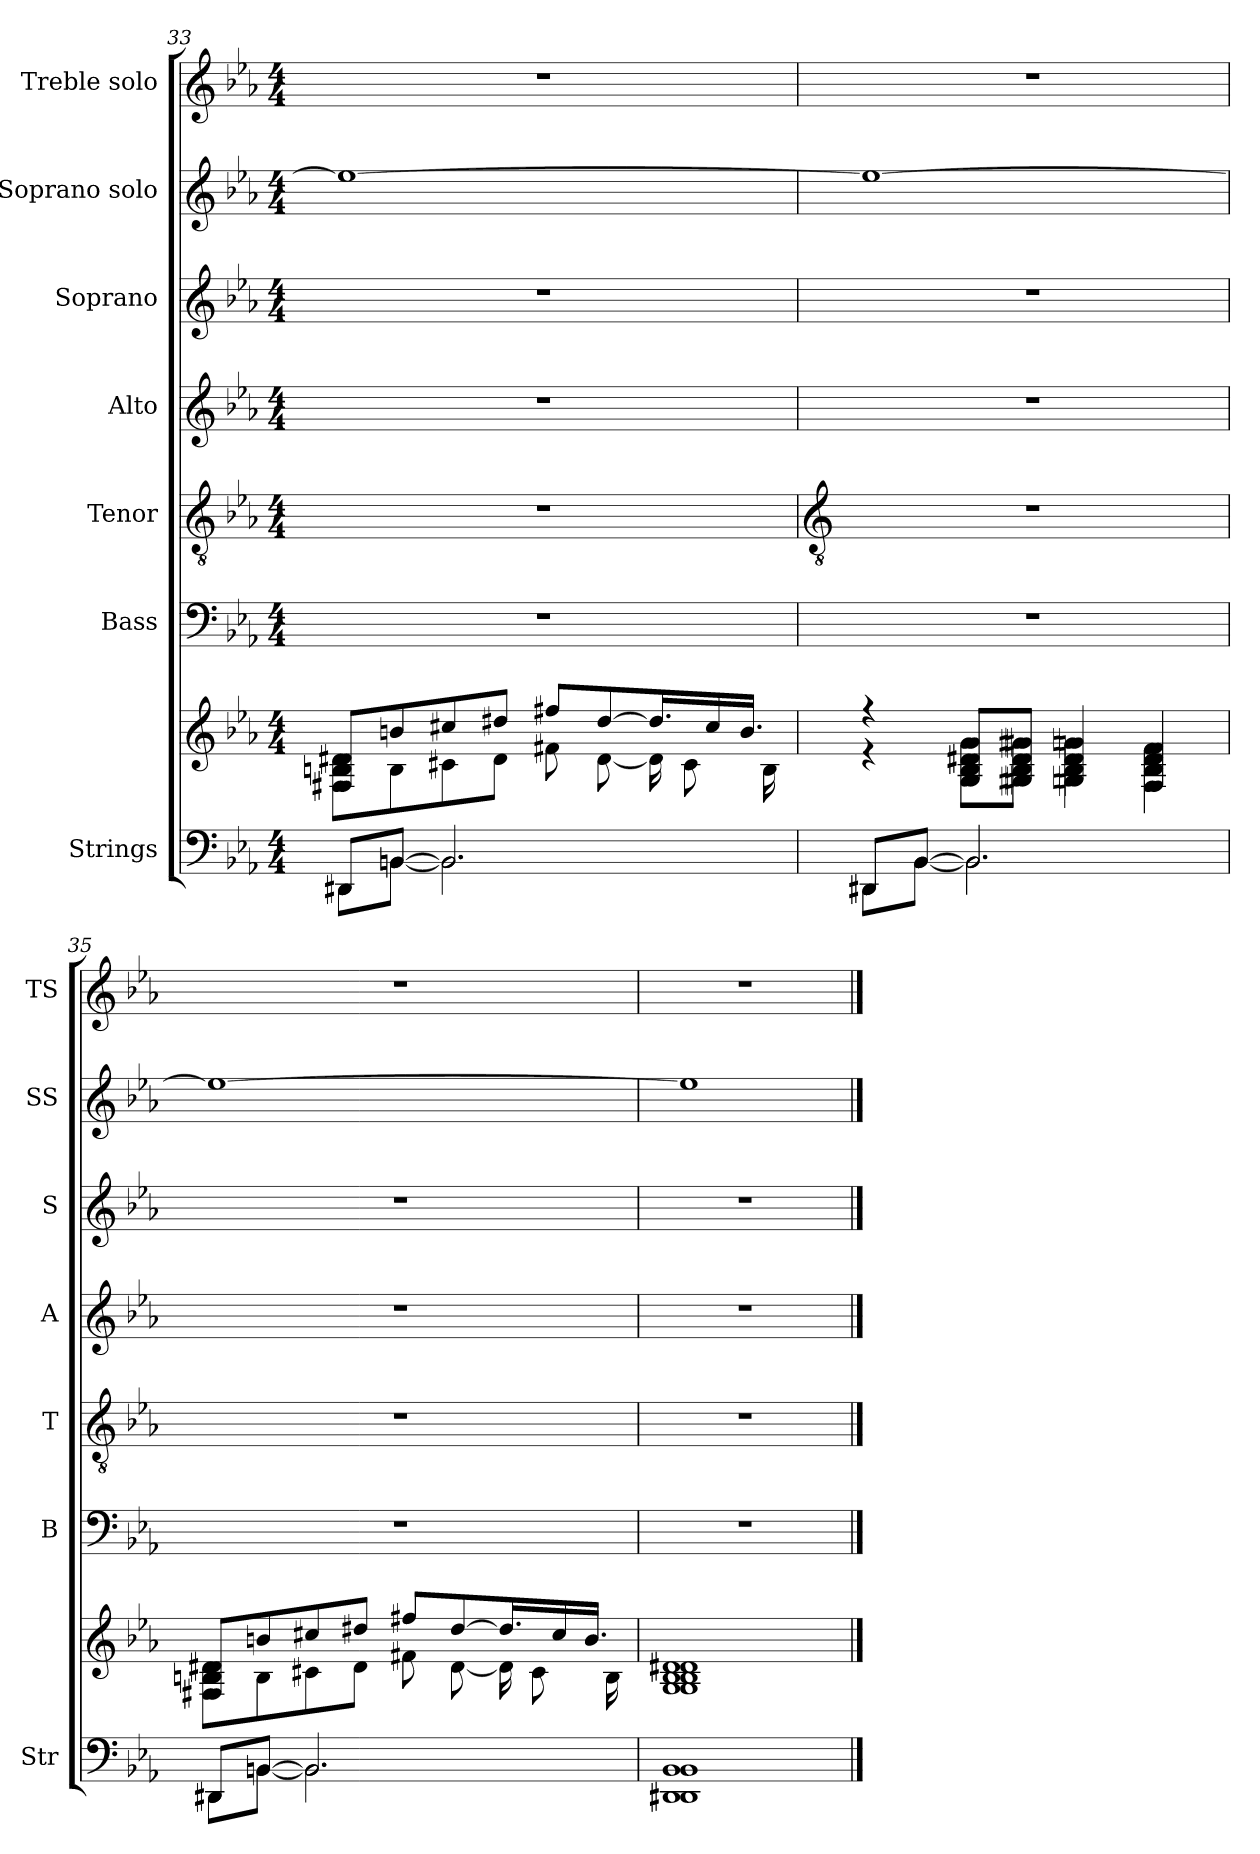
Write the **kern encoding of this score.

**kern	**kern	**kern	**kern	**kern	**kern	**kern	**kern
*part7	*part7	*part6	*part5	*part4	*part3	*part2	*part1
*staff8	*staff7	*staff6	*staff5	*staff4	*staff3	*staff2	*staff1
*I"Strings	*	*I"Bass	*I"Tenor	*I"Alto	*I"Soprano	*I"Soprano solo	*I"Treble solo
*I'Str	*	*I'B	*I'T	*I'A	*I'S	*I'SS	*I'TS
*clefF4	*clefG2	*clefF4	*clefGv2	*clefG2	*clefG2	*clefG2	*clefG2
*k[b-e-a-]	*k[b-e-a-]	*k[b-e-a-]	*k[b-e-a-]	*k[b-e-a-]	*k[b-e-a-]	*k[b-e-a-]	*k[b-e-a-]
*E-:	*E-:	*E-:	*E-:	*E-:	*E-:	*E-:	*E-:
*M4/4	*M4/4	*M4/4	*M4/4	*M4/4	*M4/4	*M4/4	*M4/4
=33	=33	=33	=33	=33	=33	=33	=33
*^	*^	*	*	*	*	*	*
8DD#X/L	8DD#X\L	8F#X/ 8Bn/ 8d#X/L	8F#X\ 8Bn\ 8d#X\L	1r	1r	1r	1r	1ee-_	1r
[8BBn/J	[8BBn\J	8bn/	8B\	.	.	.	.	.	.
2.BB/]	2.BB\]	8cc#X/	8c#X\	.	.	.	.	.	.
.	.	8dd#X/J	8d#\J	.	.	.	.	.	.
.	.	8ff#X/L	8f#X\L	.	.	.	.	.	.
.	.	[8dd#/	[8d#\	.	.	.	.	.	.
.	.	16.dd#/L]	16d#\L]	.	.	.	.	.	.
.	.	.	8c#\	.	.	.	.	.	.
.	.	16cc#/	.	.	.	.	.	.	.
.	.	16.b/JJ	.	.	.	.	.	.	.
.	.	.	16B\J	.	.	.	.	.	.
!!LO:LB:g=z
=34	=34	=34	=34	=34	=34	=34	=34	=34	=34
*	*	*	*	*	*clefGv2	*	*	*	*
8DD#X/L	8DD#X\L	4r	4r	1r	1r	1r	1r	1ee-_	1r
[8BB-/J	[8BB-\J	.	.	.	.	.	.	.	.
2.BB-/]	2.BB-\]	8G/ 8B-/ 8d#X/ 8g/L	8G\ 8B-\ 8d#X\ 8g\L	.	.	.	.	.	.
.	.	8G#X/ 8B-/ 8d#/ 8g#X/J	8G#X\ 8B-\ 8d#\ 8g#X\J	.	.	.	.	.	.
.	.	4Gn/ 4B-/ 4d#/ 4gn/	4Gn\ 4B-\ 4d#\ 4gn\	.	.	.	.	.	.
.	.	4F/ 4B-/ 4d#/ 4f/	4F\ 4B-\ 4d#\ 4f\	.	.	.	.	.	.
=35	=35	=35	=35	=35	=35	=35	=35	=35	=35
8DD#X/L	8DD#X\L	8F#X/ 8Bn/ 8d#X/L	8F#X\ 8Bn\ 8d#X\L	1r	1r	1r	1r	1ee-_	1r
[8BBn/J	[8BBn\J	8bn/	8B\	.	.	.	.	.	.
2.BB/]	2.BB\]	8cc#X/	8c#X\	.	.	.	.	.	.
.	.	8dd#X/J	8d#\J	.	.	.	.	.	.
.	.	8ff#X/L	8f#X\L	.	.	.	.	.	.
.	.	[8dd#/	[8d#\	.	.	.	.	.	.
.	.	16.dd#/L]	16d#\L]	.	.	.	.	.	.
.	.	.	8c#\	.	.	.	.	.	.
.	.	16cc#/	.	.	.	.	.	.	.
.	.	16.b/JJ	.	.	.	.	.	.	.
.	.	.	16B\J	.	.	.	.	.	.
=36	=36	=36	=36	=36	=36	=36	=36	=36	=36
1DD#X/ 1BB-/	1DD#X\ 1BB-\	1G/ 1B-/ 1d#X/	1G\ 1B-\ 1d#X\	1r	1r	1r	1r	1ee-]	1r
*v	*v	*	*	*	*	*	*	*	*
*	*v	*v	*	*	*	*	*	*
==	==	==	==	==	==	==	==
*-	*-	*-	*-	*-	*-	*-	*-
